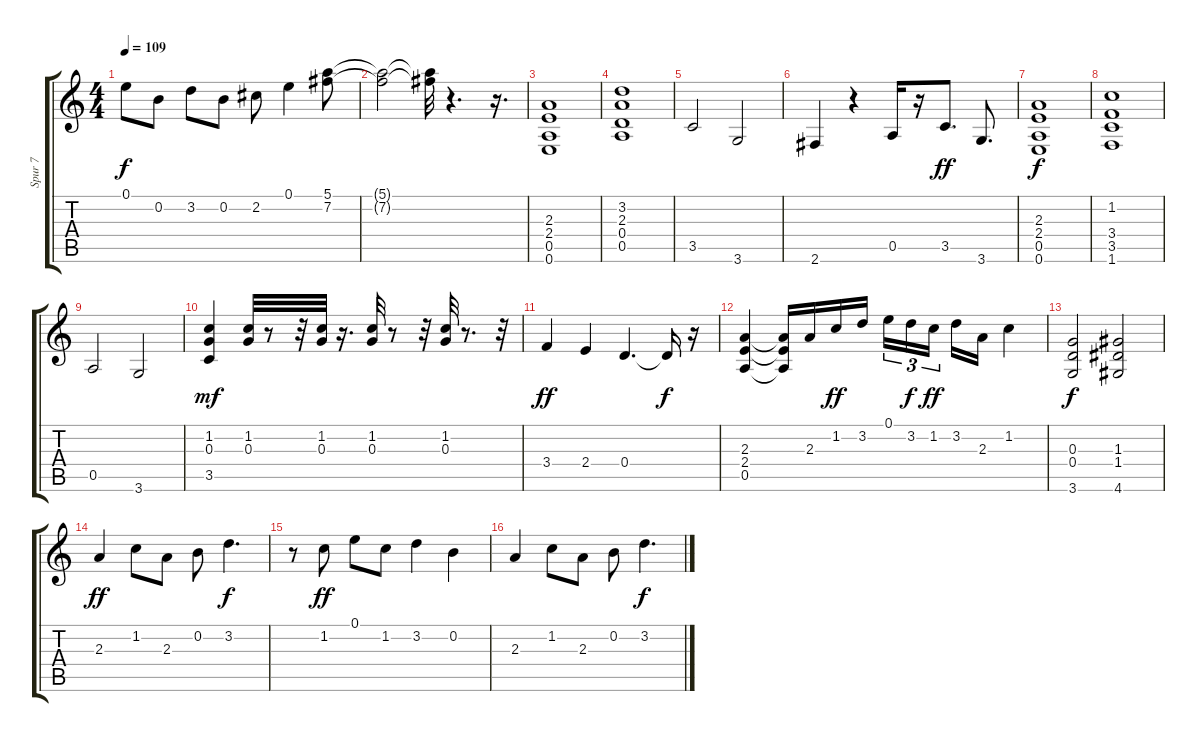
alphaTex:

\track ("Spur 7" "Spur 7") {instrument overdrivenguitar}
\staff {score tabs}
\tuning (E4 B3 G3 D3 A2 E2) {hide}
\ts (4 4)
\tempo 109
\clef g2
\ks c
0.1.8{dy f} 0.2.8 3.2.8 0.2.8 2.2.8 0.1.4 (5.1 7.2).8 |
(5.1{t} 7.2{t}).2 (5.1{t} 7.2{t}).32 r.4{d} r.16{d} |
(2.3 2.4 0.5 0.6).1 |
(3.2 2.3 0.4 0.5).1 |
3.5.2 3.6.2 |
2.6.4 r.4 0.5.16 r.16 3.5.8{d dy ff} 3.6.8{d} |
(2.3 2.4 0.5 0.6).1{dy f} |
(1.2 3.4 3.5 1.6).1 |
0.5.2 3.6.2 |
(1.2 0.3 3.5).4{dy mf} (1.2 0.3).32 r.8 r.32 (1.2 0.3).32 r.16{d} (1.2 0.3).32 r.8 r.32 (1.2 0.3).32 r.8{d} r.32 |
3.4.4{dy ff} 2.4.4 0.4.4{d} 0.4{t}.16{dy f} r.16 |
(2.3 2.4 0.5).4 (2.3{t} 2.4{t} 0.5{t}).16 2.3.16 1.2.16{dy ff} 3.2.16 0.1.16{tu (3 2)} 3.2.16{tu (3 2) dy f} 1.2.16{tu (3 2) dy ff beam splitsecondary} 3.2.16 2.3.16 1.2.4 |
(0.3 0.4 3.6).2{dy f} (1.3 1.4 4.6).2 |
2.3.4{dy ff} 1.2.8 2.3.8 0.2.8 3.2.4{d dy f} |
r.8 1.2.8{dy ff} 0.1.8 1.2.8 3.2.4 0.2.4 |
2.3.4 1.2.8 2.3.8 0.2.8 3.2.4{d dy f}
